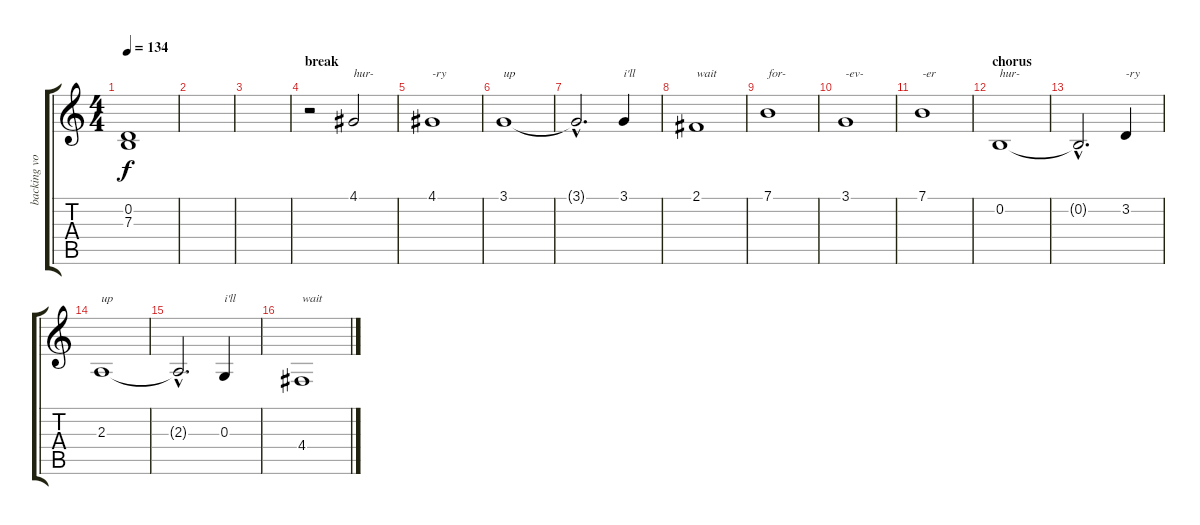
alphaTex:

\track ("backing vocals" "backing vo") {instrument synthvoice}
\staff {score tabs}
\tuning (E4 B3 G3 D3 A2 E2) {hide}
\ts (4 4)
\tempo 134
\clef g2
\ks c
(0.2{t} 7.3{t}).1{dy f} |
|
|
\section ("" "break")
r.2 4.1.2{txt "hur-"} |
4.1.1{txt "-ry"} |
3.1.1{txt "up"} |
3.1{hac t}.2{d} 3.1.4{txt "i'll"} |
2.1.1{txt "wait"} |
7.1.1{txt "for-"} |
3.1.1{txt "-ev-"} |
7.1.1{txt "-er"} |
\section ("" "chorus")
0.2.1{txt "hur-"} |
0.2{hac t}.2{d} 3.2.4{txt "-ry"} |
2.3.1{txt "up"} |
2.3{hac t}.2{d} 0.3.4{txt "i'll"} |
4.4.1{txt "wait"}
